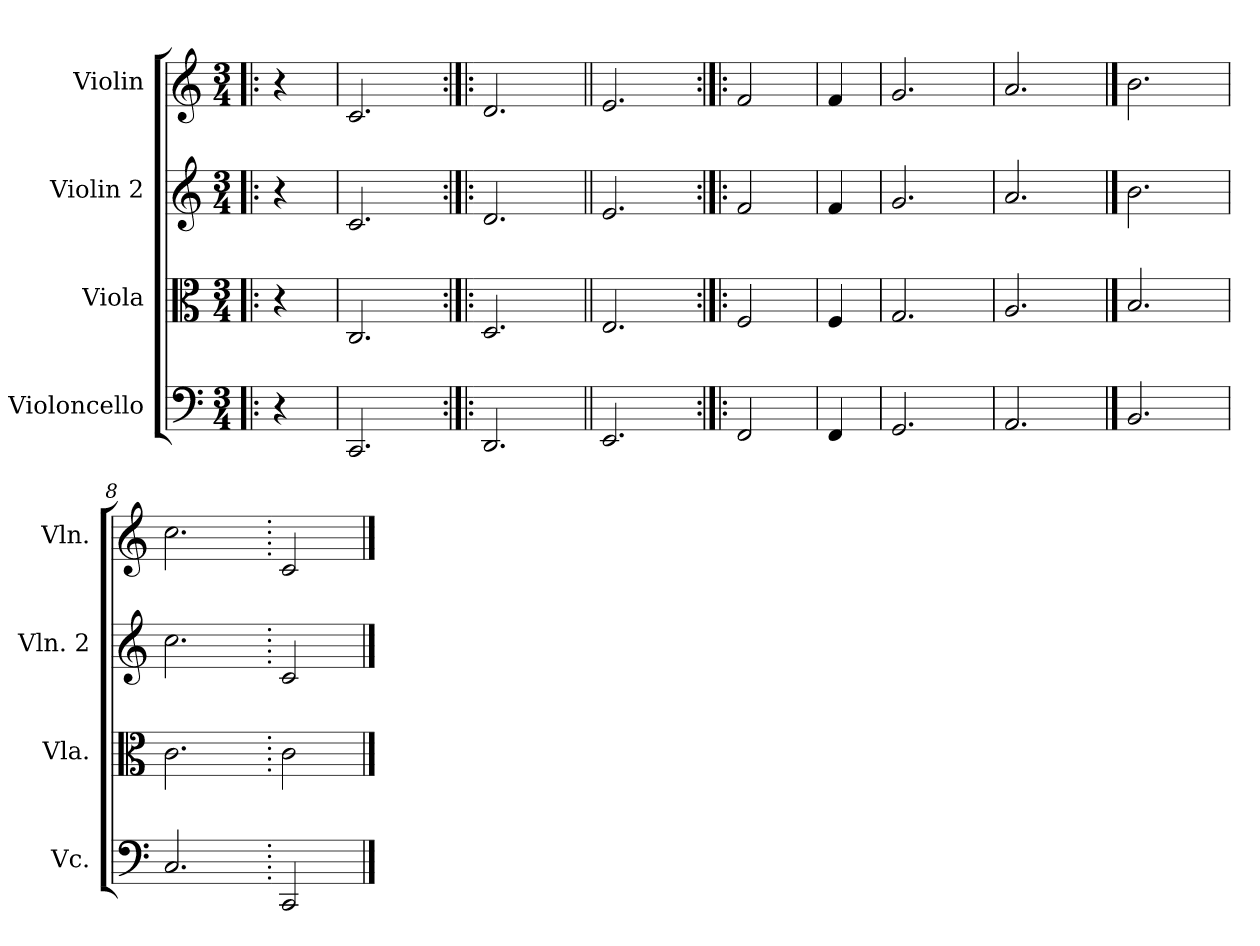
**kern	**kern	**kern	**kern
*part4	*part3	*part2	*part1
*staff4	*staff3	*staff2	*staff1
*I"Violoncello	*I"Viola	*I"Violin 2	*I"Violin
*I'Vc.	*I'Vla.	*I'Vln. 2	*I'Vln.
*clefF4	*clefC3	*clefG2	*clefG2
*M3/4	*M3/4	*M3/4	*M3/4
=!|:	=!|:	=!|:	=!|:
4r	4r	4r	4r
=1	=1	=1	=1
2.CC/	2.C/	2.c/	2.c/
=2:|!|:	=2:|!|:	=2:|!|:	=2:|!|:
2.DD/	2.D/	2.d/	2.d/
=3||	=3||	=3||	=3||
2.EE/	2.E/	2.e/	2.e/
=4:|!|:	=4:|!|:	=4:|!|:	=4:|!|:
2FF/	2F/	2f/	2f/
=1X	=1X	=1X	=1X
4FF/	4F/	4f/	4f/
=5	=5	=5	=5
2.GG/	2.G/	2.g/	2.g/
=6	=6	=6	=6
2.AA/	2.A/	2.a/	2.a/
==7	==7	==7	==7
2.BB/	2.B/	2.b\	2.b\
=8	=8	=8	=8
2.C/	2.c\	2.cc\	2.cc\
!!LO:LB:g=z
=9.	=9.	=9.	=9.
2CC/	2c\	2c/	2c/
==	==	==	==
*-	*-	*-	*-
